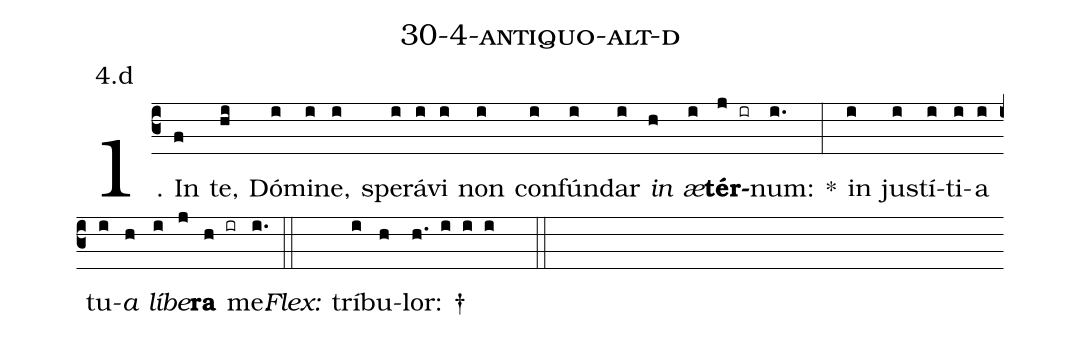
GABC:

name: 30-4-antiquo-alt-d;
annotation: 4.d;
%%
(c3)1. In(f) te,(hi) Dó(i)mi(i)ne,(i) spe(i)rá(i)vi(i) non(i) con(i)fún(i)dar(i) <i>in</i>(h) <i>æ</i>(i)<b>tér</b>(j ir)num:(i.) *(:) in(i) jus(i)tí(i)ti(i)a(i) tu(i)<i>a</i>(h) <i>lí</i>(i)<i>be</i>(j)<b>ra</b>(h ir) me.(i.) (::)
<i>Flex:</i>()  trí(i)bu(h)lor: †(h. i i i  ::)
